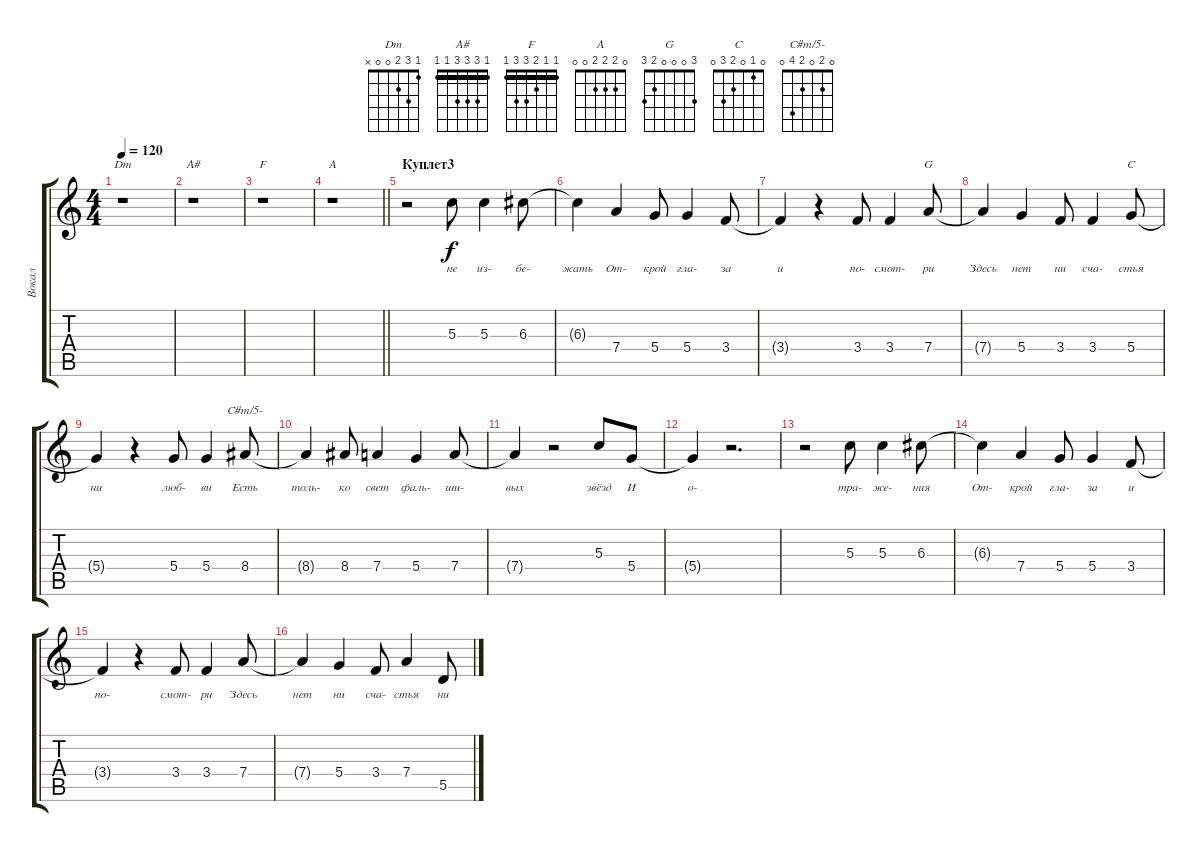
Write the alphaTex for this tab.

\track ("Вокал" "Вокал") {instrument overdrivenguitar}
\staff {score tabs}
\tuning (E4 B3 G3 D3 A2 E2) {hide}
\chord ("Dm" 1 3 2 0 0 x)
\chord ("A#" 1 3 3 3 1 1) {barre 1}
\chord ("F" 1 1 2 3 3 1) {barre 1}
\chord ("A" 0 2 2 2 0 0)
\chord ("G" 3 0 0 0 2 3)
\chord ("C" 0 1 0 2 3 0)
\chord ("C#m/5-" 0 2 0 2 4 0)
\ts (4 4)
\tempo 120
\clef g2
\ks c
r.1{ch "Dm" dy f} |
r.1{ch "A#"} |
r.1{ch "F"} |
\barLineRight lightlight
r.1{ch "A"} |
\section ("" "Куплет3")
r.2 5.3.8{lyrics (0 "не") lyrics (1 "") lyrics (2 "") lyrics (3 "") lyrics (4 "")} 5.3.4{lyrics (0 "из-") lyrics (1 "") lyrics (2 "") lyrics (3 "") lyrics (4 "")} 6.3.8{lyrics (0 "бе-") lyrics (1 "") lyrics (2 "") lyrics (3 "") lyrics (4 "")} |
6.3{t}.4{lyrics (0 "жать") lyrics (1 "") lyrics (2 "") lyrics (3 "") lyrics (4 "")} 7.4.4{lyrics (0 "От-") lyrics (1 "") lyrics (2 "") lyrics (3 "") lyrics (4 "")} 5.4.8{lyrics (0 "крой") lyrics (1 "") lyrics (2 "") lyrics (3 "") lyrics (4 "")} 5.4.4{lyrics (0 "гла-") lyrics (1 "") lyrics (2 "") lyrics (3 "") lyrics (4 "")} 3.4.8{lyrics (0 "за") lyrics (1 "") lyrics (2 "") lyrics (3 "") lyrics (4 "")} |
3.4{t}.4{lyrics (0 "и") lyrics (1 "") lyrics (2 "") lyrics (3 "") lyrics (4 "")} r.4 3.4.8{lyrics (0 "по-") lyrics (1 "") lyrics (2 "") lyrics (3 "") lyrics (4 "")} 3.4.4{lyrics (0 "смот-") lyrics (1 "") lyrics (2 "") lyrics (3 "") lyrics (4 "")} 7.4.8{ch "G" lyrics (0 "ри") lyrics (1 "") lyrics (2 "") lyrics (3 "") lyrics (4 "")} |
7.4{t}.4{lyrics (0 "Здесь") lyrics (1 "") lyrics (2 "") lyrics (3 "") lyrics (4 "")} 5.4.4{lyrics (0 "нет") lyrics (1 "") lyrics (2 "") lyrics (3 "") lyrics (4 "")} 3.4.8{lyrics (0 "ни") lyrics (1 "") lyrics (2 "") lyrics (3 "") lyrics (4 "")} 3.4.4{lyrics (0 "сча-") lyrics (1 "") lyrics (2 "") lyrics (3 "") lyrics (4 "")} 5.4.8{ch "C" lyrics (0 "стья") lyrics (1 "") lyrics (2 "") lyrics (3 "") lyrics (4 "")} |
5.4{t}.4{lyrics (0 "ни") lyrics (1 "") lyrics (2 "") lyrics (3 "") lyrics (4 "")} r.4 5.4.8{lyrics (0 "люб-") lyrics (1 "") lyrics (2 "") lyrics (3 "") lyrics (4 "")} 5.4.4{lyrics (0 "ви") lyrics (1 "") lyrics (2 "") lyrics (3 "") lyrics (4 "")} 8.4.8{ch "C#m/5-" lyrics (0 "Есть") lyrics (1 "") lyrics (2 "") lyrics (3 "") lyrics (4 "")} |
8.4{t}.4{lyrics (0 "толь-") lyrics (1 "") lyrics (2 "") lyrics (3 "") lyrics (4 "")} 8.4.8{lyrics (0 "ко") lyrics (1 "") lyrics (2 "") lyrics (3 "") lyrics (4 "")} 7.4.4{lyrics (0 "свет") lyrics (1 "") lyrics (2 "") lyrics (3 "") lyrics (4 "")} 5.4.4{lyrics (0 "фаль-") lyrics (1 "") lyrics (2 "") lyrics (3 "") lyrics (4 "")} 7.4.8{lyrics (0 "ши-") lyrics (1 "") lyrics (2 "") lyrics (3 "") lyrics (4 "")} |
7.4{t}.4{lyrics (0 "вых") lyrics (1 "") lyrics (2 "") lyrics (3 "") lyrics (4 "")} r.2 5.3.8{lyrics (0 "звёзд") lyrics (1 "") lyrics (2 "") lyrics (3 "") lyrics (4 "")} 5.4.8{lyrics (0 "И") lyrics (1 "") lyrics (2 "") lyrics (3 "") lyrics (4 "")} |
5.4{t}.4{lyrics (0 "о-") lyrics (1 "") lyrics (2 "") lyrics (3 "") lyrics (4 "")} r.2{d} |
r.2 5.3.8{lyrics (0 "тра-") lyrics (1 "") lyrics (2 "") lyrics (3 "") lyrics (4 "")} 5.3.4{lyrics (0 "же-") lyrics (1 "") lyrics (2 "") lyrics (3 "") lyrics (4 "")} 6.3.8{lyrics (0 "ния") lyrics (1 "") lyrics (2 "") lyrics (3 "") lyrics (4 "")} |
6.3{t}.4{lyrics (0 "От-") lyrics (1 "") lyrics (2 "") lyrics (3 "") lyrics (4 "")} 7.4.4{lyrics (0 "крой") lyrics (1 "") lyrics (2 "") lyrics (3 "") lyrics (4 "")} 5.4.8{lyrics (0 "гла-") lyrics (1 "") lyrics (2 "") lyrics (3 "") lyrics (4 "")} 5.4.4{lyrics (0 "за") lyrics (1 "") lyrics (2 "") lyrics (3 "") lyrics (4 "")} 3.4.8{lyrics (0 "и") lyrics (1 "") lyrics (2 "") lyrics (3 "") lyrics (4 "")} |
3.4{t}.4{lyrics (0 "по-") lyrics (1 "") lyrics (2 "") lyrics (3 "") lyrics (4 "")} r.4 3.4.8{lyrics (0 "смот-") lyrics (1 "") lyrics (2 "") lyrics (3 "") lyrics (4 "")} 3.4.4{lyrics (0 "ри") lyrics (1 "") lyrics (2 "") lyrics (3 "") lyrics (4 "")} 7.4.8{lyrics (0 "Здесь") lyrics (1 "") lyrics (2 "") lyrics (3 "") lyrics (4 "")} |
7.4{t}.4{lyrics (0 "нет") lyrics (1 "") lyrics (2 "") lyrics (3 "") lyrics (4 "")} 5.4.4{lyrics (0 "ни") lyrics (1 "") lyrics (2 "") lyrics (3 "") lyrics (4 "")} 3.4.8{lyrics (0 "сча-") lyrics (1 "") lyrics (2 "") lyrics (3 "") lyrics (4 "")} 7.4.4{lyrics (0 "стья") lyrics (1 "") lyrics (2 "") lyrics (3 "") lyrics (4 "")} 5.5.8{lyrics (0 "ни") lyrics (1 "") lyrics (2 "") lyrics (3 "") lyrics (4 "")}
